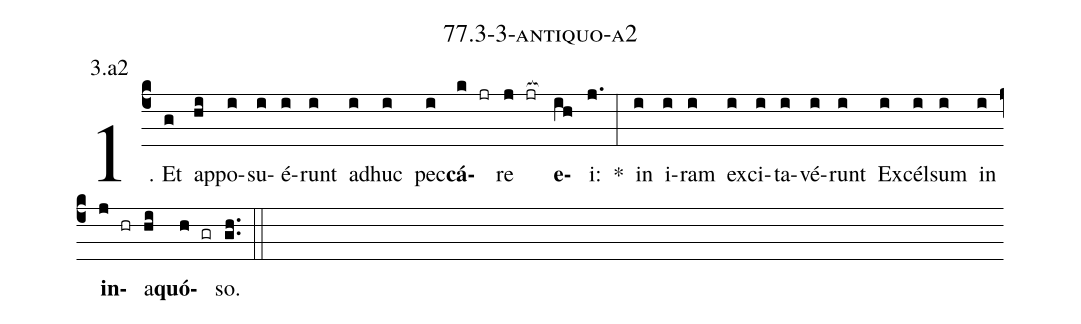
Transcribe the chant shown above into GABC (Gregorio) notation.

name: 77.3-3-antiquo-a2;
annotation: 3.a2;
%%
(c4)1. Et(g) ap(hi)po(i)su(i)é(i)runt(i) ad(i)huc(i) pec(i)<b>cá</b>(k jr)re(j jr[ocb:1{]) <b>e</b>(ih[ocb:0}])i:(j.) *(:) in(i) i(i)ram(i) ex(i)ci(i)ta(i)vé(i)runt(i) Ex(i)cél(i)sum(i) in(i) <b>in</b>(j hr)a(hi)<b>quó</b>(h gr)so.(gh..) (::)


%E(i) u(i) o(j) u(hi) a(h) e.(gh..) (::)
